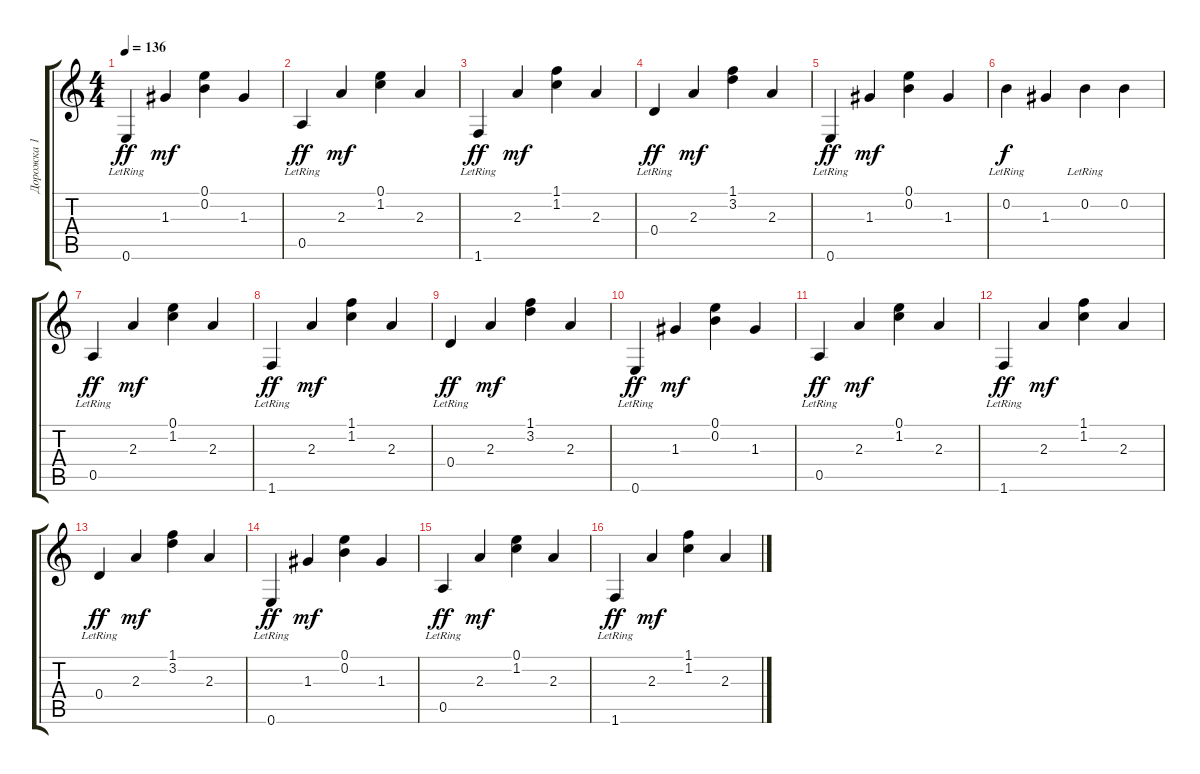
\track ("Дорожка 1" "Дорожка 1") {instrument acousticguitarnylon}
\staff {score tabs}
\tuning (E4 B3 G3 D3 A2 E2) {hide}
\ts (4 4)
\tempo 136
\clef g2
\ks c
0.6{lr}.4{dy ff} 1.3.4{dy mf} (0.1 0.2).4 1.3.4 |
0.5{lr}.4{dy ff} 2.3.4{dy mf} (0.1 1.2).4 2.3.4 |
1.6{lr}.4{dy ff} 2.3.4{dy mf} (1.1 1.2).4 2.3.4 |
0.4{lr}.4{dy ff} 2.3.4{dy mf} (1.1 3.2).4 2.3.4 |
0.6{lr}.4{dy ff} 1.3.4{dy mf} (0.1 0.2).4 1.3.4 |
0.2{lr}.4{dy f} 1.3.4 0.2{lr}.4 0.2.4 |
0.5{lr}.4{dy ff} 2.3.4{dy mf} (0.1 1.2).4 2.3.4 |
1.6{lr}.4{dy ff} 2.3.4{dy mf} (1.1 1.2).4 2.3.4 |
0.4{lr}.4{dy ff} 2.3.4{dy mf} (1.1 3.2).4 2.3.4 |
0.6{lr}.4{dy ff} 1.3.4{dy mf} (0.1 0.2).4 1.3.4 |
0.5{lr}.4{dy ff} 2.3.4{dy mf} (0.1 1.2).4 2.3.4 |
1.6{lr}.4{dy ff} 2.3.4{dy mf} (1.1 1.2).4 2.3.4 |
0.4{lr}.4{dy ff} 2.3.4{dy mf} (1.1 3.2).4 2.3.4 |
0.6{lr}.4{dy ff} 1.3.4{dy mf} (0.1 0.2).4 1.3.4 |
0.5{lr}.4{dy ff} 2.3.4{dy mf} (0.1 1.2).4 2.3.4 |
1.6{lr}.4{dy ff} 2.3.4{dy mf} (1.1 1.2).4 2.3.4
